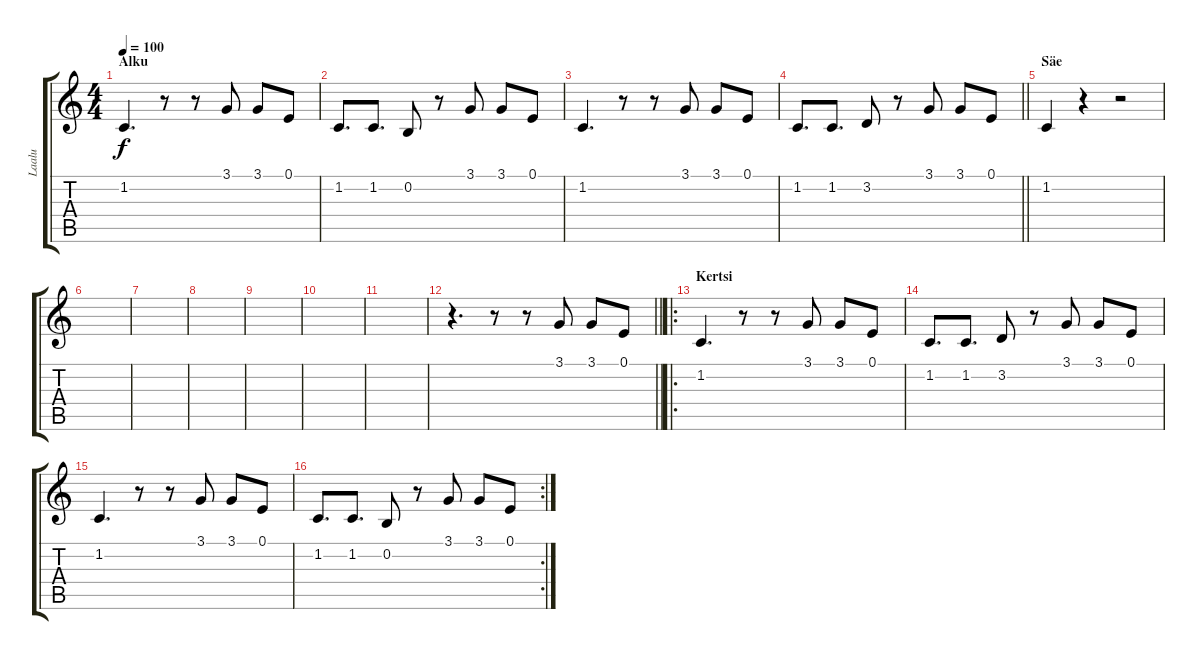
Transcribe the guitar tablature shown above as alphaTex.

\track ("Laalu" "Laalu") {instrument lead1square}
\staff {score tabs}
\tuning (E4 B3 G3 D3 A2 E2) {hide}
\ts (4 4)
\section ("" "Alku")
\tempo 100
\clef g2
\ks c
1.2.4{d dy f instrument lead1square} r.8 r.8 3.1.8 3.1.8 0.1.8 |
1.2.8{d} 1.2.8{d} 0.2.8 r.8 3.1.8 3.1.8 0.1.8 |
1.2.4{d} r.8 r.8 3.1.8 3.1.8 0.1.8 |
\barLineRight lightlight
1.2.8{d} 1.2.8{d} 3.2.8 r.8 3.1.8 3.1.8 0.1.8 |
\section ("" "Säe")
1.2.4 r.4 r.2 |
|
|
|
|
|
|
\barLineRight lightlight
r.4{d} r.8 r.8 3.1.8 3.1.8 0.1.8 |
\ro
\section ("" "Kertsi")
1.2.4{d} r.8 r.8 3.1.8 3.1.8 0.1.8 |
1.2.8{d} 1.2.8{d} 3.2.8 r.8 3.1.8 3.1.8 0.1.8 |
1.2.4{d} r.8 r.8 3.1.8 3.1.8 0.1.8 |
\rc 2
1.2.8{d} 1.2.8{d} 0.2.8 r.8 3.1.8 3.1.8 0.1.8
